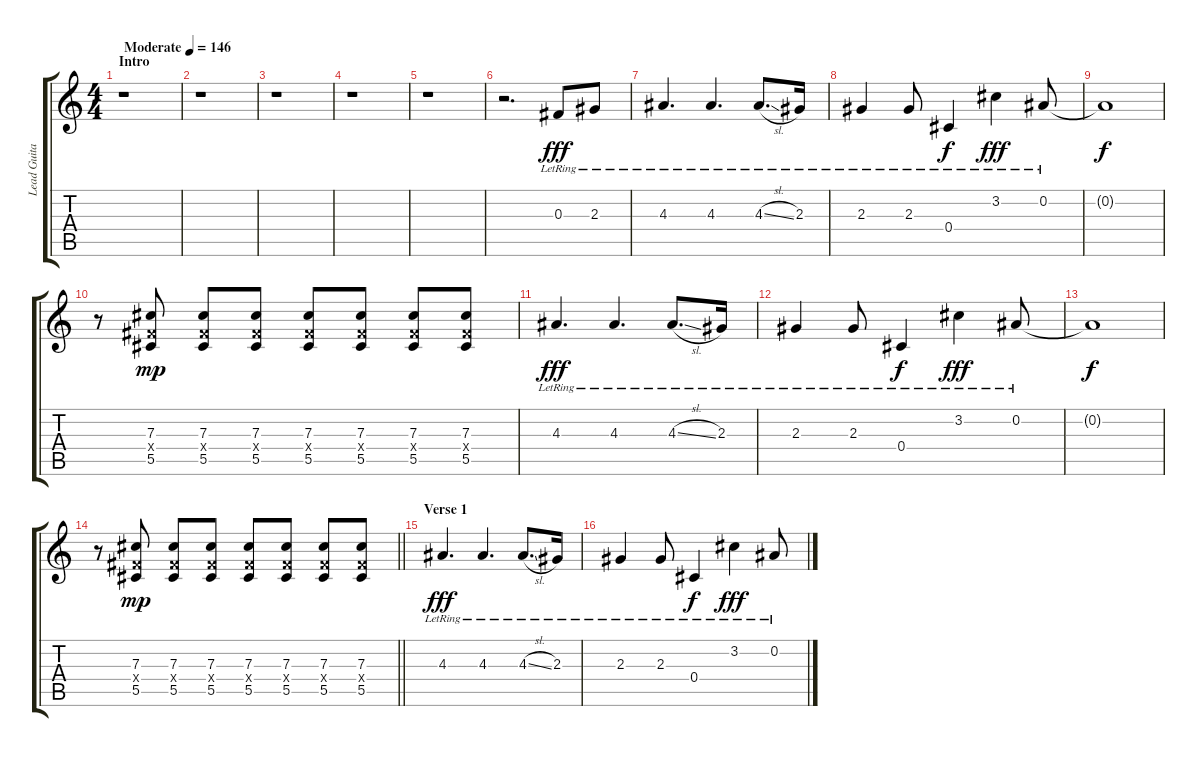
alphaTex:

\track ("Lead Guitar" "Lead Guita") {instrument electricguitarclean}
\staff {score tabs}
\tuning (Eb4 Bb3 Gb3 Db3 Ab2 Db2) {hide}
\ts (4 4)
\section ("" "Intro")
\tempo (146 "Moderate")
\clef g2
\ks c
r.1{dy fff instrument electricguitarclean} |
r.1 |
r.1 |
r.1 |
r.1 |
r.2{d} 0.3{lr}.8 2.3{lr}.8 |
4.3{lr}.4{d} 4.3{lr}.4{d} 4.3{sl lr}.8{d} 2.3{lr}.16 |
2.3{lr}.4 2.3{lr}.8 0.4{lr}.4{dy f} 3.2{lr}.4{dy fff} 0.2{lr}.8 |
0.2{t}.1{dy f} |
r.8 (7.3 5.4{x} 5.5).8{dy mp} (7.3 5.4{x} 5.5).8 (7.3 5.4{x} 5.5).8 (7.3 5.4{x} 5.5).8 (7.3 5.4{x} 5.5).8 (7.3 5.4{x} 5.5).8 (7.3 5.4{x} 5.5).8 |
4.3{lr}.4{d dy fff} 4.3{lr}.4{d} 4.3{sl lr}.8{d} 2.3{lr}.16 |
2.3{lr}.4 2.3{lr}.8 0.4{lr}.4{dy f} 3.2{lr}.4{dy fff} 0.2{lr}.8 |
0.2{t}.1{dy f} |
\barLineRight lightlight
r.8 (7.3 5.4{x} 5.5).8{dy mp} (7.3 5.4{x} 5.5).8 (7.3 5.4{x} 5.5).8 (7.3 5.4{x} 5.5).8 (7.3 5.4{x} 5.5).8 (7.3 5.4{x} 5.5).8 (7.3 5.4{x} 5.5).8 |
\section ("" "Verse 1")
4.3{lr}.4{d dy fff} 4.3{lr}.4{d} 4.3{sl lr}.8{d} 2.3{lr}.16 |
2.3{lr}.4 2.3{lr}.8 0.4{lr}.4{dy f} 3.2{lr}.4{dy fff} 0.2{lr}.8
